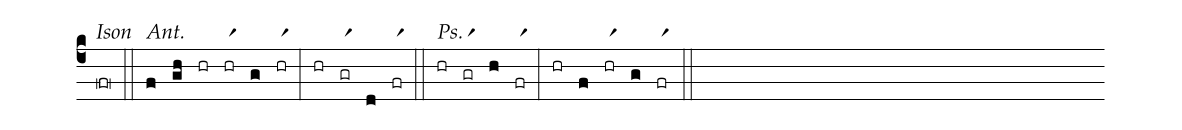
%%
(c4) <alt>Ison</alt>(fr0) (::)
<alt>Ant.</alt>(f) (gh) (hr) (hr1r) (g) (hr1r) (:)
(hr) (gr1r) (d) (fr1r) (::)
<alt>Ps.</alt>(hr) (gr1r) (h) (fr1r) (:)
(hr) (f) (hr1r) (g) (fr1r) (::)
